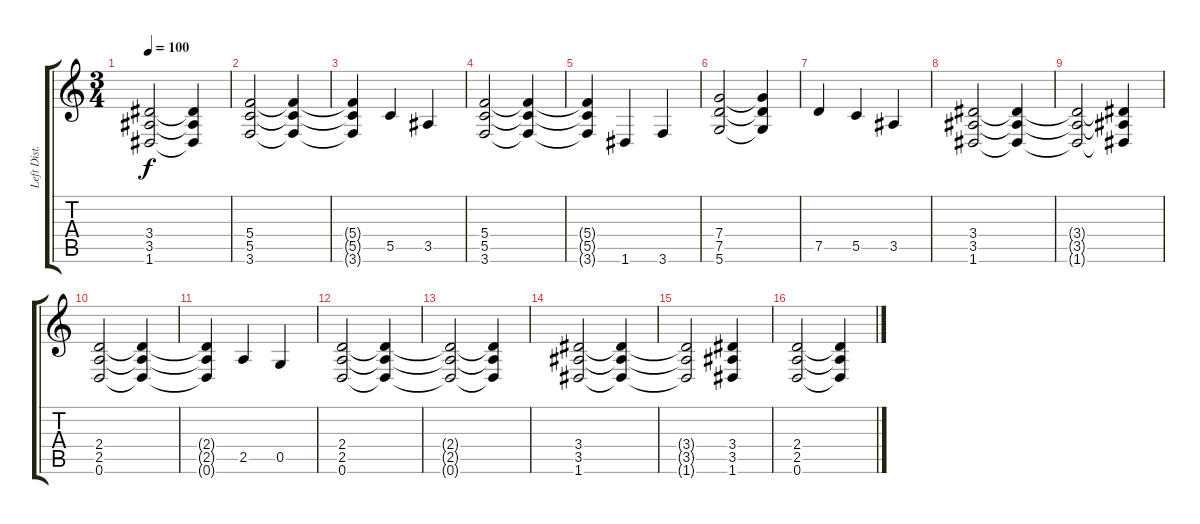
\track ("Left Dist. Guitar" "Left Dist.") {instrument distortionguitar}
\staff {score tabs}
\tuning (D4 A3 F3 C3 G2 D2) {hide}
\ts (3 4)
\tempo 100
\clef g2
\ks c
(3.4{t} 3.5{t} 1.6{t}).2{dy f} (3.4{t} 3.5{t} 1.6{t}).4 |
(5.4 5.5 3.6).2 (5.4{t} 5.5{t} 3.6{t}).4 |
(5.4{t} 5.5{t} 3.6{t}).4 5.5.4 3.5.4 |
(5.4 5.5 3.6).2 (5.4{t} 5.5{t} 3.6{t}).4 |
(5.4{t} 5.5{t} 3.6{t}).4 1.6.4 3.6.4 |
(7.4 7.5 5.6).2 (7.4{t} 7.5{t} 5.6{t}).4 |
7.5.4 5.5.4 3.5.4 |
(3.4 3.5 1.6).2 (3.4{t} 3.5{t} 1.6{t}).4 |
(3.4{t} 3.5{t} 1.6{t}).2 (3.4{t} 3.5{t} 1.6{t}).4 |
(2.4 2.5 0.6).2 (2.4{t} 2.5{t} 0.6{t}).4 |
(2.4{t} 2.5{t} 0.6{t}).4 2.5.4 0.5.4 |
(2.4 2.5 0.6).2 (2.4{t} 2.5{t} 0.6{t}).4 |
(2.4{t} 2.5{t} 0.6{t}).2 (2.4{t} 2.5{t} 0.6{t}).4 |
(3.4 3.5 1.6).2 (3.4{t} 3.5{t} 1.6{t}).4 |
(3.4{t} 3.5{t} 1.6{t}).2 (3.4 3.5 1.6).4 |
(2.4 2.5 0.6).2 (2.4{t} 2.5{t} 0.6{t}).4
